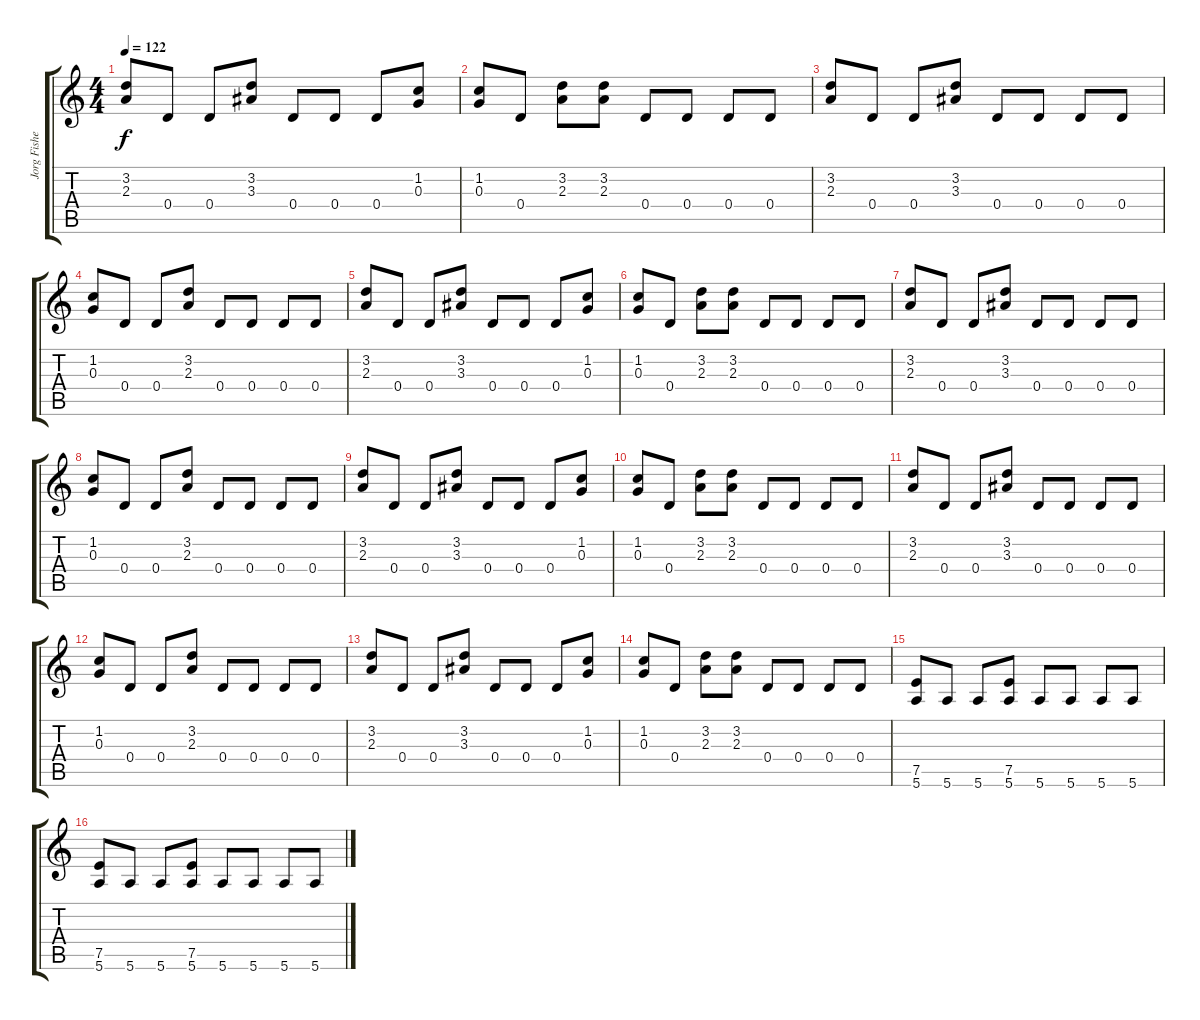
\track ("Jorg Fisher" "Jorg Fishe") {instrument distortionguitar}
\staff {score tabs}
\tuning (E4 B3 G3 D3 A2 E2) {hide}
\ts (4 4)
\tempo 122
\clef g2
\ks c
(3.2 2.3).8{dy f} 0.4.8 0.4.8 (3.2 3.3).8 0.4.8 0.4.8 0.4.8 (1.2 0.3).8 |
(1.2 0.3).8 0.4.8 (3.2 2.3).8 (3.2 2.3).8 0.4.8 0.4.8 0.4.8 0.4.8 |
(3.2 2.3).8 0.4.8 0.4.8 (3.2 3.3).8 0.4.8 0.4.8 0.4.8 0.4.8 |
(1.2 0.3).8 0.4.8 0.4.8 (3.2 2.3).8 0.4.8 0.4.8 0.4.8 0.4.8 |
(3.2 2.3).8 0.4.8 0.4.8 (3.2 3.3).8 0.4.8 0.4.8 0.4.8 (1.2 0.3).8 |
(1.2 0.3).8 0.4.8 (3.2 2.3).8 (3.2 2.3).8 0.4.8 0.4.8 0.4.8 0.4.8 |
(3.2 2.3).8 0.4.8 0.4.8 (3.2 3.3).8 0.4.8 0.4.8 0.4.8 0.4.8 |
(1.2 0.3).8 0.4.8 0.4.8 (3.2 2.3).8 0.4.8 0.4.8 0.4.8 0.4.8 |
(3.2 2.3).8 0.4.8 0.4.8 (3.2 3.3).8 0.4.8 0.4.8 0.4.8 (1.2 0.3).8 |
(1.2 0.3).8 0.4.8 (3.2 2.3).8 (3.2 2.3).8 0.4.8 0.4.8 0.4.8 0.4.8 |
(3.2 2.3).8 0.4.8 0.4.8 (3.2 3.3).8 0.4.8 0.4.8 0.4.8 0.4.8 |
(1.2 0.3).8 0.4.8 0.4.8 (3.2 2.3).8 0.4.8 0.4.8 0.4.8 0.4.8 |
(3.2 2.3).8 0.4.8 0.4.8 (3.2 3.3).8 0.4.8 0.4.8 0.4.8 (1.2 0.3).8 |
(1.2 0.3).8 0.4.8 (3.2 2.3).8 (3.2 2.3).8 0.4.8 0.4.8 0.4.8 0.4.8 |
(7.5 5.6).8 5.6.8 5.6.8 (7.5 5.6).8 5.6.8 5.6.8 5.6.8 5.6.8 |
(7.5 5.6).8 5.6.8 5.6.8 (7.5 5.6).8 5.6.8 5.6.8 5.6.8 5.6.8
